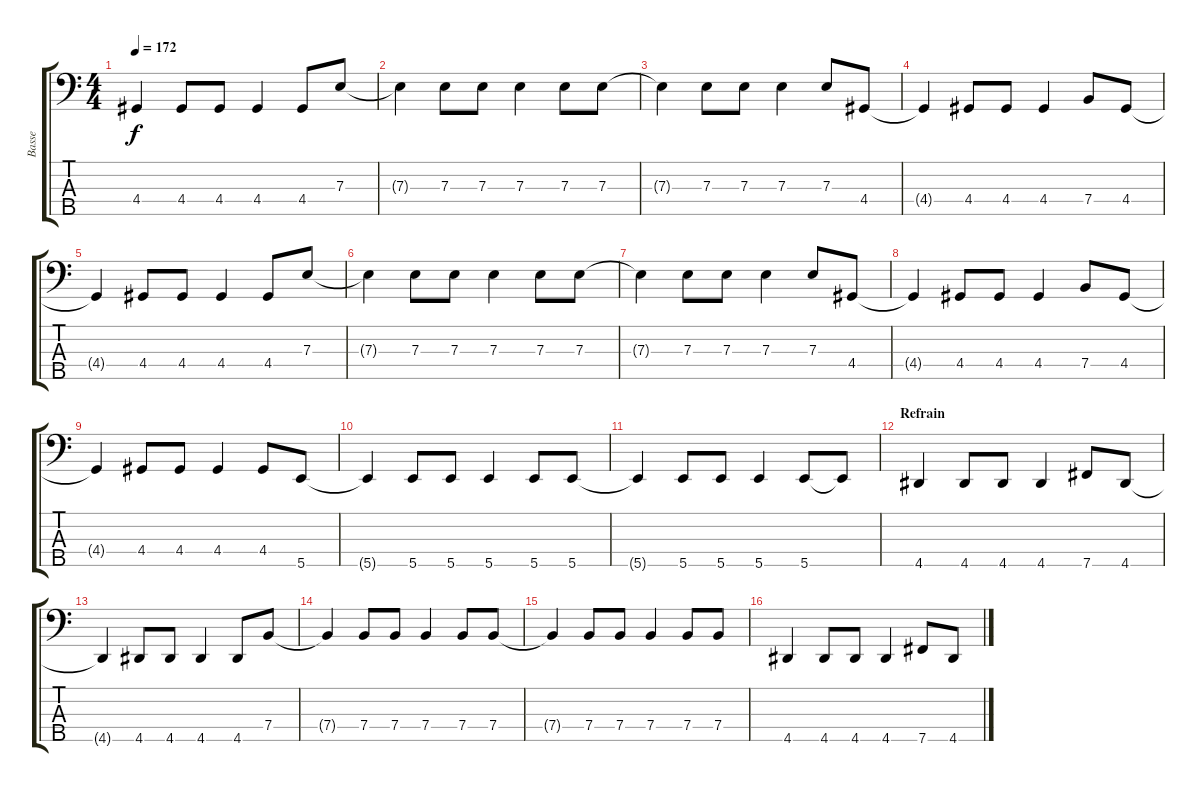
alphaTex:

\track ("Basse" "Basse") {instrument electricbassfinger}
\staff {score tabs}
\tuning (G2 D2 A1 E1 B0) {hide}
\ts (4 4)
\tempo 172
\clef f4
\ks c
4.4{t}.4{dy f} 4.4.8 4.4.8 4.4.4 4.4.8 7.3.8 |
7.3{t}.4 7.3.8 7.3.8 7.3.4 7.3.8 7.3.8 |
7.3{t}.4 7.3.8 7.3.8 7.3.4 7.3.8 4.4.8 |
4.4{t}.4 4.4.8 4.4.8 4.4.4 7.4.8 4.4.8 |
4.4{t}.4 4.4.8 4.4.8 4.4.4 4.4.8 7.3.8 |
7.3{t}.4 7.3.8 7.3.8 7.3.4 7.3.8 7.3.8 |
7.3{t}.4 7.3.8 7.3.8 7.3.4 7.3.8 4.4.8 |
4.4{t}.4 4.4.8 4.4.8 4.4.4 7.4.8 4.4.8 |
4.4{t}.4 4.4.8 4.4.8 4.4.4 4.4.8 5.5.8 |
5.5{t}.4 5.5.8 5.5.8 5.5.4 5.5.8 5.5.8 |
5.5{t}.4 5.5.8 5.5.8 5.5.4 5.5.8 5.5{t}.8 |
\section ("" "Refrain")
4.5.4 4.5.8 4.5.8 4.5.4 7.5.8 4.5.8 |
4.5{t}.4 4.5.8 4.5.8 4.5.4 4.5.8 7.4.8 |
7.4{t}.4 7.4.8 7.4.8 7.4.4 7.4.8 7.4.8 |
7.4{t}.4 7.4.8 7.4.8 7.4.4 7.4.8 7.4.8 |
4.5.4 4.5.8 4.5.8 4.5.4 7.5.8 4.5.8
